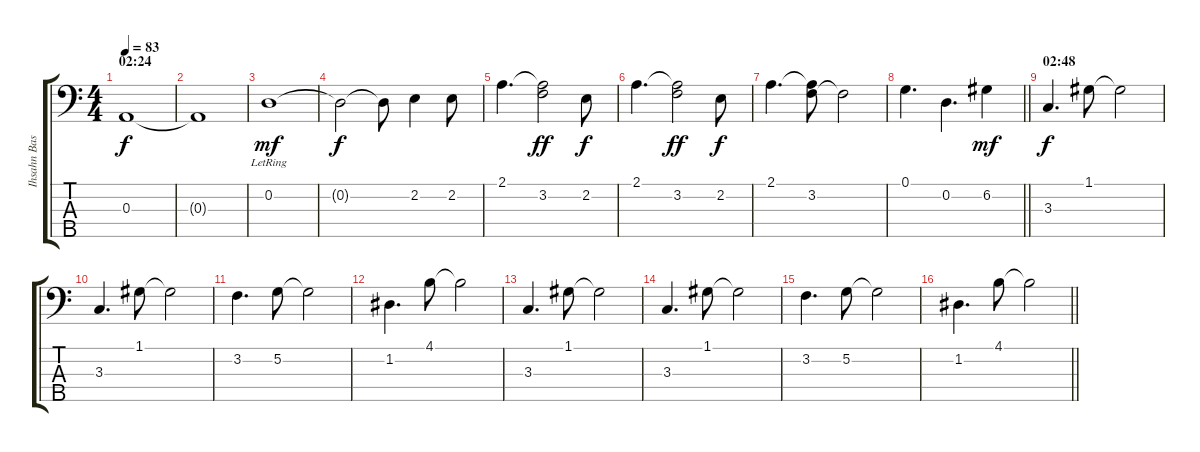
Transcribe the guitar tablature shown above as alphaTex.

\track ("Ihsahn Bass" "Ihsahn Bas") {instrument electricbassfinger}
\staff {score tabs}
\tuning (G2 D2 A1 E1 B0) {hide}
\ts (4 4)
\section ("" "02:24")
\tempo 83
\clef f4
\ks c
0.3.1{dy f} |
0.3{t}.1 |
0.2{lr}.1{dy mf} |
0.2{t}.2{dy f} 0.2{t}.8 2.2.4 2.2.8 |
2.1.4{d} (2.1{t} 3.2).2{dy ff} 2.2.8{dy f} |
2.1.4{d} (2.1{t} 3.2).2{dy ff} 2.2.8{dy f} |
2.1.4{d} (2.1{t} 3.2).8 3.2{t}.2 |
\barLineRight lightlight
0.1.4{d} 0.2.4{d} 6.2.4{dy mf} |
\section ("" "02:48")
3.3.4{d dy f} 1.1.8 1.1{t}.2 |
3.3.4{d} 1.1.8 1.1{t}.2 |
3.2.4{d} 5.2.8 5.2{t}.2 |
1.2.4{d} 4.1.8 4.1{t}.2 |
3.3.4{d} 1.1.8 1.1{t}.2 |
3.3.4{d} 1.1.8 1.1{t}.2 |
3.2.4{d} 5.2.8 5.2{t}.2 |
\barLineRight lightlight
1.2.4{d} 4.1.8 4.1{t}.2
